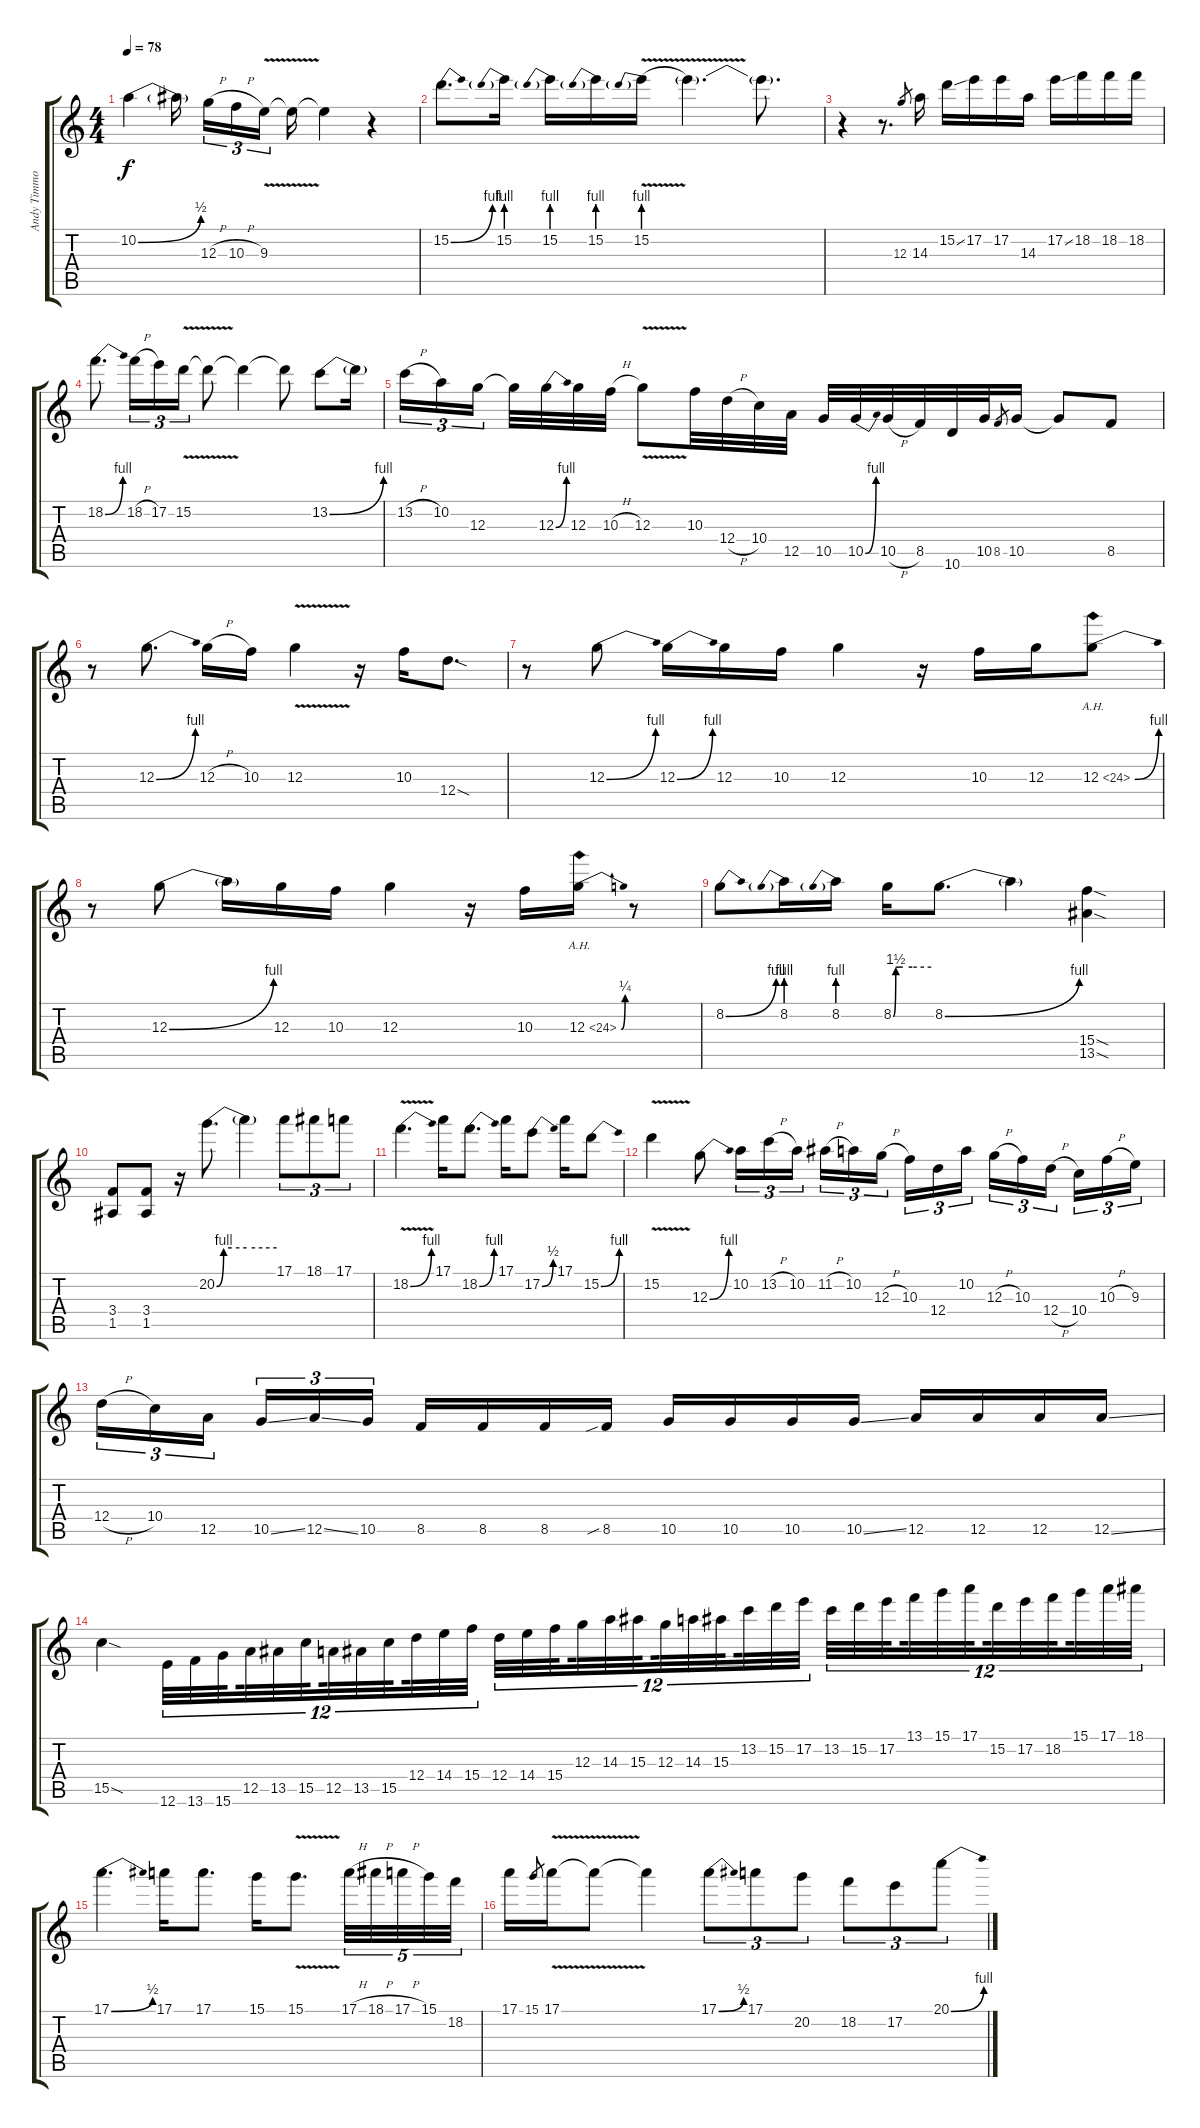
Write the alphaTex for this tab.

\track ("Andy Timmons" "Andy Timmo") {instrument distortionguitar}
\staff {score tabs}
\tuning (E4 B3 G3 D3 A2 E2) {hide}
\ts (4 4)
\tempo 78
\clef g2
\ks c
10.2{be (bend 0 0 60 2)}.4{dy f} 10.2{t}.16{beam splitsecondary} 12.3{h}.16{tu (3 2)} 10.3{h}.16{tu (3 2)} 9.3{v}.16{tu (3 2) beam splitsecondary} 9.3{t}.16 9.3{t}.4 r.4 |
15.2{be (bend 0 0 60 4)}.8{d} 15.2{be (prebend 0 4 60 4)}.16 15.2{be (prebend 0 4 60 4)}.16 15.2{be (prebend 0 4 60 4)}.16 15.2{be (prebend 0 4 60 4) v}.16 15.2{t}.4{d} 15.2{t}.8{d} |
r.4 r.8{d} 12.3.8{gr} 14.3.16 15.2{ss}.16 17.2.16 17.2.16 14.3.16 17.2{ss}.16 18.2.16 18.2.16 18.2.16 |
18.2{be (bend 0 0 60 4)}.8{d} 18.2{h}.16{tu (3 2)} 17.2.16{tu (3 2)} 15.2{v}.16{tu (3 2)} 15.2{t}.8 15.2{t}.4 15.2{t}.8 13.2{be (bend 0 0 60 4)}.8 13.2{t}.16 |
13.2{h}.16{tu (3 2)} 10.2.16{tu (3 2)} 12.3.16{tu (3 2) beam splitsecondary} 12.3{t}.32 12.3{be (bend 0 0 60 4)}.32 12.3.32 10.3{h}.32 12.3{v}.8 10.3.32 12.4{h}.32 10.4.32 12.5.32 10.5.32 10.5{be (bend 0 0 60 4)}.32 10.5{h}.32 8.5.32 10.6.32 10.5.32 8.5.8{gr} 10.5.16 10.5{t}.8 8.5.8 |
r.8 12.3{be (bend 0 0 60 4)}.8{d} 12.3{h}.16 10.3.16 12.3{v}.4 r.16 10.3.16 12.4{sod}.8{d} |
r.8 12.3{be (bend 0 0 60 4)}.8 12.3{be (bend 0 0 60 4)}.16 12.3.16 10.3.16 12.3.4 r.16 10.3.16 12.3.16 12.3{be (bend 0 0 60 4) ah 12}.8 |
r.8 12.3{be (bend 0 0 60 4)}.8 12.3{t}.16 12.3.16 10.3.16 12.3.4 r.16 10.3.16 12.3{be (bend 0 0 60 1) ah 12}.16 r.8 |
8.2{be (bend 0 0 60 4)}.8 8.2{be (prebend 0 4 60 4)}.16 8.2{be (prebend 0 4 60 4)}.16 8.2{be (custom 0 0 4 6 15 6 30 6 60 6)}.16 8.2{be (bend 0 0 60 4)}.8{d} 8.2{t}.4 (15.4{sod} 13.5{sod}).4 |
(3.4 1.5).8 (3.4 1.5).8 r.16 20.2{be (custom 0 0 7 4 15 4 30 4 60 4)}.8{d} 20.2{t}.4 17.1.8{tu (3 2)} 18.1.8{tu (3 2)} 17.1.8{tu (3 2)} |
18.2{be (bend 0 0 60 4) v}.4{d} 17.1.16 18.2{be (bend 0 0 60 4)}.8{d} 17.1.16 17.2{be (bend 0 0 60 2)}.8 17.1.16 15.2{be (bend 0 0 60 4)}.8 |
15.2{v}.4 12.3{be (bend 0 0 60 4)}.8 10.2.16{tu (3 2)} 13.2{h}.16{tu (3 2)} 10.2.16{tu (3 2)} 11.2{h}.16{tu (3 2)} 10.2.16{tu (3 2)} 12.3{h}.16{tu (3 2) beam splitsecondary} 10.3.16{tu (3 2)} 12.4.16{tu (3 2)} 10.2.16{tu (3 2)} 12.3{h}.16{tu (3 2)} 10.3.16{tu (3 2)} 12.4{h}.16{tu (3 2) beam splitsecondary} 10.4.16{tu (3 2)} 10.3{h}.16{tu (3 2)} 9.3.16{tu (3 2)} |
12.4{h}.16{tu (3 2)} 10.4.16{tu (3 2)} 12.5.16{tu (3 2) beam splitsecondary} 10.5{ss}.16{tu (3 2)} 12.5{ss}.16{tu (3 2)} 10.5.16{tu (3 2)} 8.5.16 8.5.16 8.5.16 8.5{sib}.16 10.5.16 10.5.16 10.5.16 10.5{ss}.16 12.5.16 12.5.16 12.5.16 12.5{ss}.16 |
15.5{sod}.4 12.6.32{tu (12 8)} 13.6.32{tu (12 8)} 15.6.32{tu (12 8) beam splitsecondary} 12.5.32{tu (12 8)} 13.5.32{tu (12 8)} 15.5.32{tu (12 8) beam splitsecondary} 12.5.32{tu (12 8)} 13.5.32{tu (12 8)} 15.5.32{tu (12 8) beam splitsecondary} 12.4.32{tu (12 8)} 14.4.32{tu (12 8)} 15.4.32{tu (12 8)} 12.4.32{tu (12 8)} 14.4.32{tu (12 8)} 15.4.32{tu (12 8) beam splitsecondary} 12.3.32{tu (12 8)} 14.3.32{tu (12 8)} 15.3.32{tu (12 8) beam splitsecondary} 12.3.32{tu (12 8)} 14.3.32{tu (12 8)} 15.3.32{tu (12 8) beam splitsecondary} 13.2.32{tu (12 8)} 15.2.32{tu (12 8)} 17.2.32{tu (12 8)} 13.2.32{tu (12 8)} 15.2.32{tu (12 8)} 17.2.32{tu (12 8) beam splitsecondary} 13.1.32{tu (12 8)} 15.1.32{tu (12 8)} 17.1.32{tu (12 8) beam splitsecondary} 15.2.32{tu (12 8)} 17.2.32{tu (12 8)} 18.2.32{tu (12 8) beam splitsecondary} 15.1.32{tu (12 8)} 17.1.32{tu (12 8)} 18.1.32{tu (12 8)} |
17.1{be (bend 0 0 60 2)}.4{d} 17.1.16 17.1.8{d} 15.1.16 15.1{v}.8{d} 17.1{h}.32{tu (5 4)} 18.1{h}.32{tu (5 4)} 17.1{h}.32{tu (5 4)} 15.1.32{tu (5 4)} 18.2.32{tu (5 4)} |
17.1.16 15.1.8{gr} 17.1{v}.16 17.1{t}.8 17.1{t}.4 17.1{be (bend 0 0 60 2)}.8{tu (3 2)} 17.1.8{tu (3 2)} 20.2.8{tu (3 2)} 18.2.8{tu (3 2)} 17.2.8{tu (3 2)} 20.1{be (bend 0 0 60 4)}.8{tu (3 2)}
